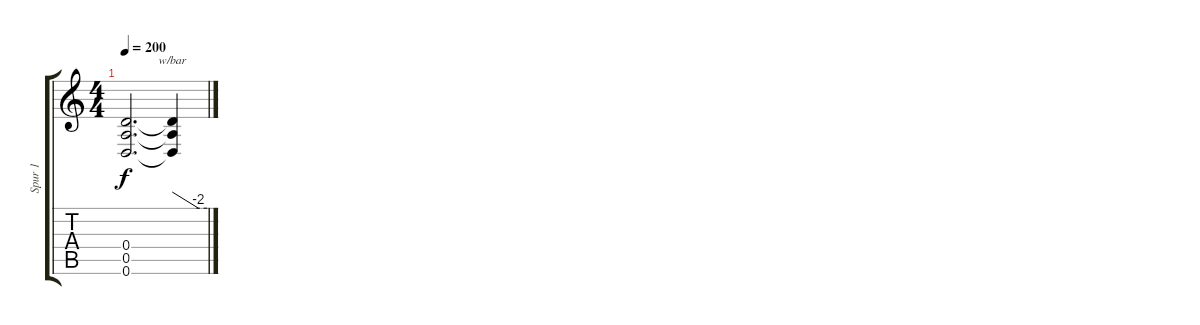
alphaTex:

\track ("Spur 1" "Spur 1") {instrument overdrivenguitar}
\staff {score tabs}
\tuning (E4 B3 G3 D3 A2 D2) {hide}
\ts (4 4)
\tempo 200
\clef g2
\ks c
(0.4 0.5 0.6).2{d dy f} (0.4{t} 0.5{t} 0.6{t}).4{tbe (custom default 0 0 45 -8 60 -8)}
